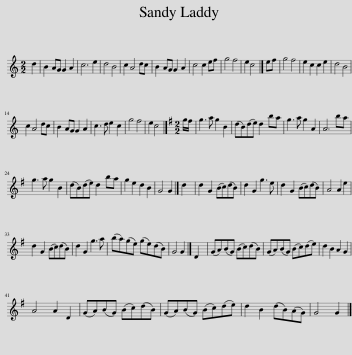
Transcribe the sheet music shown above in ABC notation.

X:1
L:1/8
M:2/2
I:linebreak $
K:C
V:1 treble
V:1
 d2 | B2 AG G2 A2 | c6 e2 | d4 B4 | c2 A4 dc | %5
 B2 AG G2 A2 | c4 c2 ef | g4 f4 | e2 c4 |] ef | %10
 g4 f4 | e2 c2 c2 e2 | d4 B4 |$ c2 A4 dc | B2 AG G2 A2 | %15
 c3 d e2 c2 | g4 f4 | e2 c4 |][K:G][M:2/2] g/f/ | g3 a g2 B2 | %20
 (dB)(de) d2 ba | g3 a g2 A2 | A6 ba |$ g3 a g2 B2 | (dB)(de) d2 ba | %25
 g2 e2 d2 B2 | G4 G2 |] d2 | d2 G2 (Bc)(dB) | d2 G2 g3 e | %30
 d2 G2 (Bc)(dB) | A4 A2 e2 |$ d2 G2 (Bc)(dB) | d2 G2 g3 a | (ba)(ge) (ge)(dB) | %35
 G4 G2 |] D2 | (GA)(BG) (Bc)(dB) | (GA)(BG) (Bc)(de) | d2 B2 A2 G2 |$ %40
 A4 A2 D2 | (GA)(BG) (Bc)(dB) | (GA)(BG) (Bc)(de) | d2 B2 (dB)(AG) | G4 G2 |] %45
